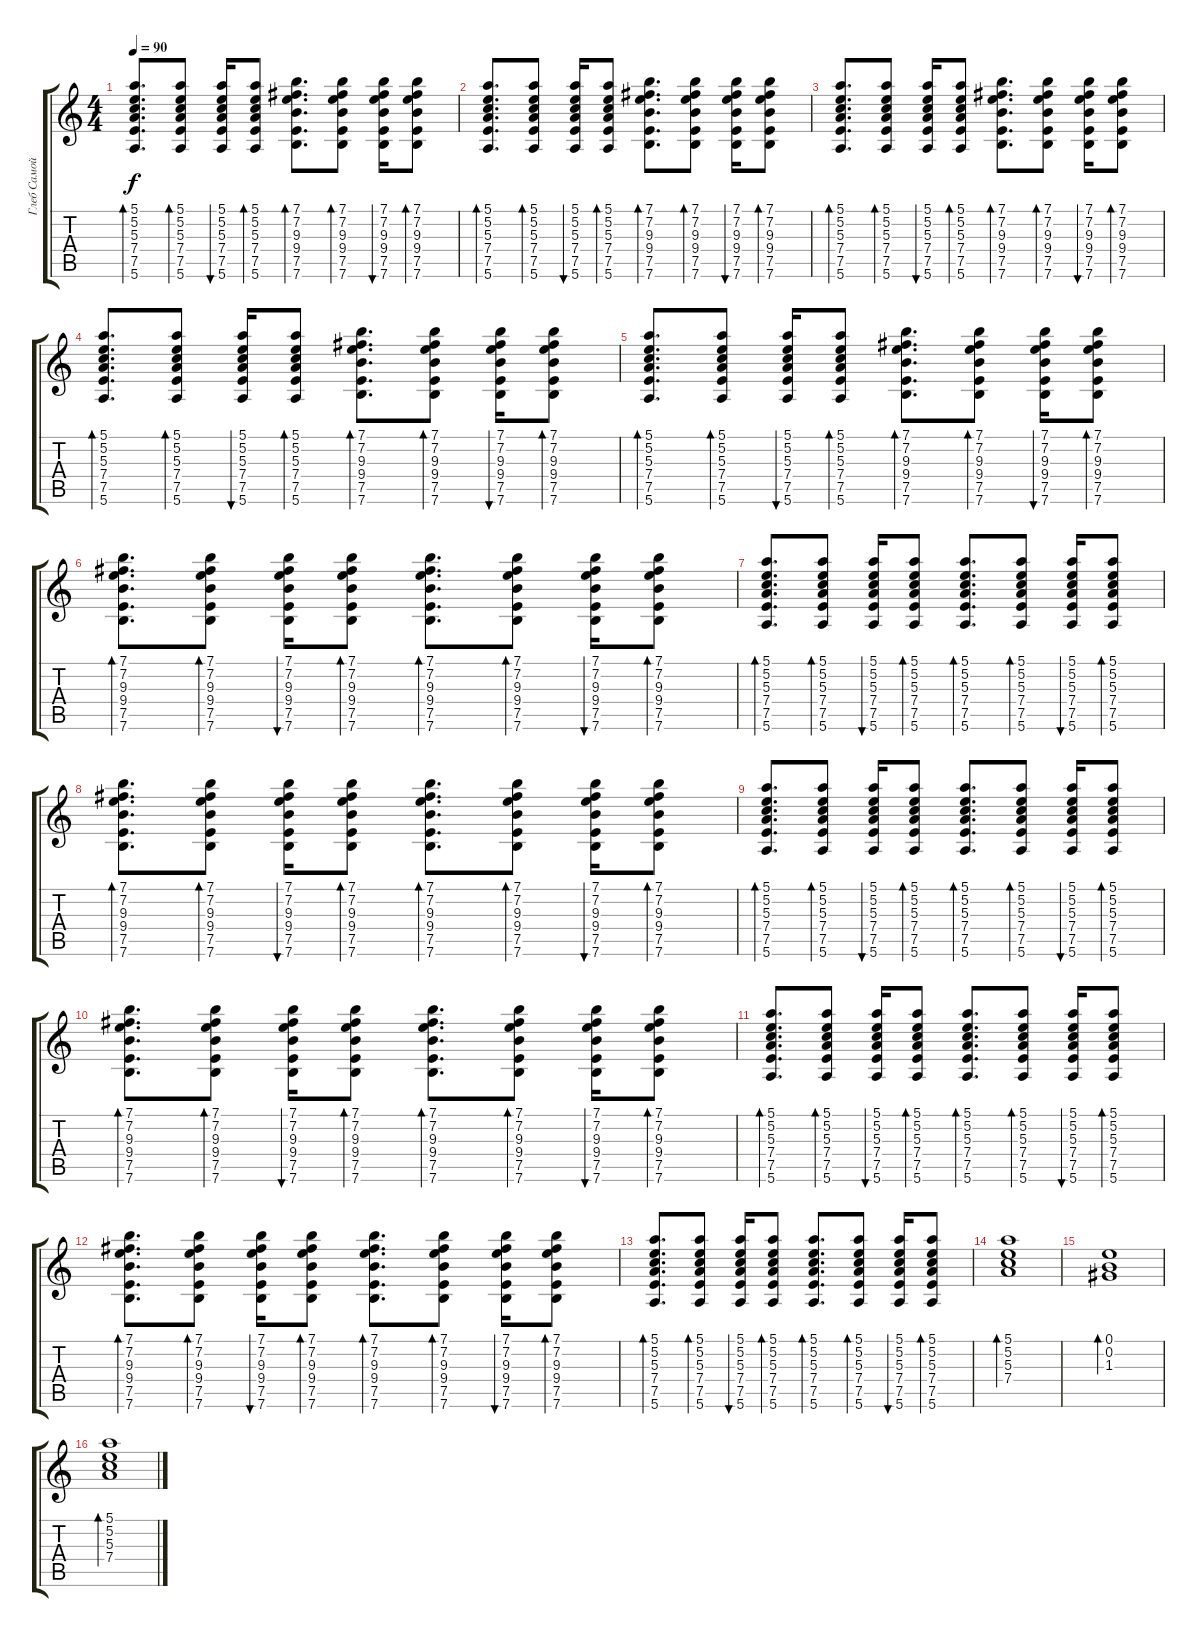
\track ("Глеб Самойлов" "Глеб Самой") {instrument acousticguitarsteel}
\staff {score tabs}
\tuning (E4 B3 G3 D3 A2 E2) {hide}
\ts (4 4)
\tempo 90
\clef g2
\ks c
(5.1 5.2 5.3 7.4 7.5 5.6).8{d bd 60 dy f volume 9} (5.1 5.2 5.3 7.4 7.5 5.6).8{bd 60} (5.1 5.2 5.3 7.4 7.5 5.6).16{bu 60} (5.1 5.2 5.3 7.4 7.5 5.6).8{bd 60} (7.1 7.2 9.3 9.4 7.5 7.6).8{d bd 60} (7.1 7.2 9.3 9.4 7.5 7.6).8{bd 60} (7.1 7.2 9.3 9.4 7.5 7.6).16{bu 60} (7.1 7.2 9.3 9.4 7.5 7.6).8{bd 60} |
(5.1 5.2 5.3 7.4 7.5 5.6).8{d bd 60 volume 9} (5.1 5.2 5.3 7.4 7.5 5.6).8{bd 60} (5.1 5.2 5.3 7.4 7.5 5.6).16{bu 60} (5.1 5.2 5.3 7.4 7.5 5.6).8{bd 60} (7.1 7.2 9.3 9.4 7.5 7.6).8{d bd 60} (7.1 7.2 9.3 9.4 7.5 7.6).8{bd 60} (7.1 7.2 9.3 9.4 7.5 7.6).16{bu 60} (7.1 7.2 9.3 9.4 7.5 7.6).8{bd 60} |
(5.1 5.2 5.3 7.4 7.5 5.6).8{d bd 60 volume 9} (5.1 5.2 5.3 7.4 7.5 5.6).8{bd 60} (5.1 5.2 5.3 7.4 7.5 5.6).16{bu 60} (5.1 5.2 5.3 7.4 7.5 5.6).8{bd 60} (7.1 7.2 9.3 9.4 7.5 7.6).8{d bd 60} (7.1 7.2 9.3 9.4 7.5 7.6).8{bd 60} (7.1 7.2 9.3 9.4 7.5 7.6).16{bu 60} (7.1 7.2 9.3 9.4 7.5 7.6).8{bd 60} |
(5.1 5.2 5.3 7.4 7.5 5.6).8{d bd 60 volume 9} (5.1 5.2 5.3 7.4 7.5 5.6).8{bd 60} (5.1 5.2 5.3 7.4 7.5 5.6).16{bu 60} (5.1 5.2 5.3 7.4 7.5 5.6).8{bd 60} (7.1 7.2 9.3 9.4 7.5 7.6).8{d bd 60} (7.1 7.2 9.3 9.4 7.5 7.6).8{bd 60} (7.1 7.2 9.3 9.4 7.5 7.6).16{bu 60} (7.1 7.2 9.3 9.4 7.5 7.6).8{bd 60} |
(5.1 5.2 5.3 7.4 7.5 5.6).8{d bd 60 volume 9} (5.1 5.2 5.3 7.4 7.5 5.6).8{bd 60} (5.1 5.2 5.3 7.4 7.5 5.6).16{bu 60} (5.1 5.2 5.3 7.4 7.5 5.6).8{bd 60} (7.1 7.2 9.3 9.4 7.5 7.6).8{d bd 60} (7.1 7.2 9.3 9.4 7.5 7.6).8{bd 60} (7.1 7.2 9.3 9.4 7.5 7.6).16{bu 60} (7.1 7.2 9.3 9.4 7.5 7.6).8{bd 60} |
(7.1 7.2 9.3 9.4 7.5 7.6).8{d bd 60 volume 9} (7.1 7.2 9.3 9.4 7.5 7.6).8{bd 60} (7.1 7.2 9.3 9.4 7.5 7.6).16{bu 60} (7.1 7.2 9.3 9.4 7.5 7.6).8{bd 60} (7.1 7.2 9.3 9.4 7.5 7.6).8{d bd 60 volume 9} (7.1 7.2 9.3 9.4 7.5 7.6).8{bd 60} (7.1 7.2 9.3 9.4 7.5 7.6).16{bu 60} (7.1 7.2 9.3 9.4 7.5 7.6).8{bd 60} |
(5.1 5.2 5.3 7.4 7.5 5.6).8{d bd 60 volume 9} (5.1 5.2 5.3 7.4 7.5 5.6).8{bd 60} (5.1 5.2 5.3 7.4 7.5 5.6).16{bu 60} (5.1 5.2 5.3 7.4 7.5 5.6).8{bd 60} (5.1 5.2 5.3 7.4 7.5 5.6).8{d bd 60 volume 9} (5.1 5.2 5.3 7.4 7.5 5.6).8{bd 60} (5.1 5.2 5.3 7.4 7.5 5.6).16{bu 60} (5.1 5.2 5.3 7.4 7.5 5.6).8{bd 60} |
(7.1 7.2 9.3 9.4 7.5 7.6).8{d bd 60 volume 9} (7.1 7.2 9.3 9.4 7.5 7.6).8{bd 60} (7.1 7.2 9.3 9.4 7.5 7.6).16{bu 60} (7.1 7.2 9.3 9.4 7.5 7.6).8{bd 60} (7.1 7.2 9.3 9.4 7.5 7.6).8{d bd 60 volume 9} (7.1 7.2 9.3 9.4 7.5 7.6).8{bd 60} (7.1 7.2 9.3 9.4 7.5 7.6).16{bu 60} (7.1 7.2 9.3 9.4 7.5 7.6).8{bd 60} |
(5.1 5.2 5.3 7.4 7.5 5.6).8{d bd 60 volume 9} (5.1 5.2 5.3 7.4 7.5 5.6).8{bd 60} (5.1 5.2 5.3 7.4 7.5 5.6).16{bu 60} (5.1 5.2 5.3 7.4 7.5 5.6).8{bd 60} (5.1 5.2 5.3 7.4 7.5 5.6).8{d bd 60 volume 9} (5.1 5.2 5.3 7.4 7.5 5.6).8{bd 60} (5.1 5.2 5.3 7.4 7.5 5.6).16{bu 60} (5.1 5.2 5.3 7.4 7.5 5.6).8{bd 60} |
(7.1 7.2 9.3 9.4 7.5 7.6).8{d bd 60 volume 9} (7.1 7.2 9.3 9.4 7.5 7.6).8{bd 60} (7.1 7.2 9.3 9.4 7.5 7.6).16{bu 60} (7.1 7.2 9.3 9.4 7.5 7.6).8{bd 60} (7.1 7.2 9.3 9.4 7.5 7.6).8{d bd 60 volume 9} (7.1 7.2 9.3 9.4 7.5 7.6).8{bd 60} (7.1 7.2 9.3 9.4 7.5 7.6).16{bu 60} (7.1 7.2 9.3 9.4 7.5 7.6).8{bd 60} |
(5.1 5.2 5.3 7.4 7.5 5.6).8{d bd 60 volume 9} (5.1 5.2 5.3 7.4 7.5 5.6).8{bd 60} (5.1 5.2 5.3 7.4 7.5 5.6).16{bu 60} (5.1 5.2 5.3 7.4 7.5 5.6).8{bd 60} (5.1 5.2 5.3 7.4 7.5 5.6).8{d bd 60 volume 9} (5.1 5.2 5.3 7.4 7.5 5.6).8{bd 60} (5.1 5.2 5.3 7.4 7.5 5.6).16{bu 60} (5.1 5.2 5.3 7.4 7.5 5.6).8{bd 60} |
(7.1 7.2 9.3 9.4 7.5 7.6).8{d bd 60 volume 9} (7.1 7.2 9.3 9.4 7.5 7.6).8{bd 60} (7.1 7.2 9.3 9.4 7.5 7.6).16{bu 60} (7.1 7.2 9.3 9.4 7.5 7.6).8{bd 60} (7.1 7.2 9.3 9.4 7.5 7.6).8{d bd 60 volume 9} (7.1 7.2 9.3 9.4 7.5 7.6).8{bd 60} (7.1 7.2 9.3 9.4 7.5 7.6).16{bu 60} (7.1 7.2 9.3 9.4 7.5 7.6).8{bd 60} |
(5.1 5.2 5.3 7.4 7.5 5.6).8{d bd 60 volume 9} (5.1 5.2 5.3 7.4 7.5 5.6).8{bd 60} (5.1 5.2 5.3 7.4 7.5 5.6).16{bu 60} (5.1 5.2 5.3 7.4 7.5 5.6).8{bd 60} (5.1 5.2 5.3 7.4 7.5 5.6).8{d bd 60 volume 9} (5.1 5.2 5.3 7.4 7.5 5.6).8{bd 60} (5.1 5.2 5.3 7.4 7.5 5.6).16{bu 60} (5.1 5.2 5.3 7.4 7.5 5.6).8{bd 60} |
(5.1 5.2 5.3 7.4).1{bd 120} |
(0.1 0.2 1.3).1{bd 120} |
(5.1 5.2 5.3 7.4).1{bd 120}
